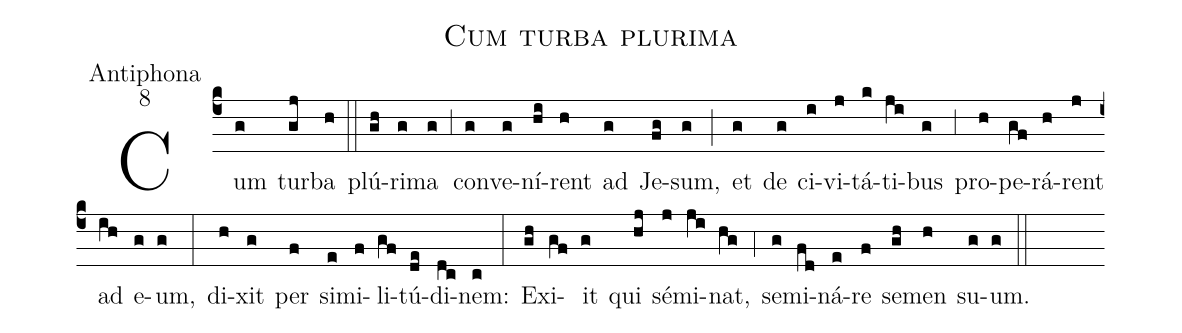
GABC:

name:Cum turba plurima;
office-part:Antiphona;
mode:8;
%%
(c4) Cum(g) tur(gj)ba(h) (::) plú(gh)ri(g)ma(g) (;3) con(g)ve(g)ní(hi)rent(h) ad(g) Je(fg)sum,(g) (;) et(g) de(g) ci(i)vi(j)tá(k)ti(ji)bus(g) (;3) pro(h)pe(gf)rá(h)rent(j) ad(ih) e(g)um,(g) (:) di(h)xit(g) per(f) si(e)mi(f)li(gf)tú(de)di(dc)nem:(c) (:) Ex(gh)i(gf)it(g) qui(hj) sé(j)mi(ji)nat,(hg) (;4) se(g)mi(fd)ná(e)re(f) se(gh)men(h) su(g)um.(g) (::)
